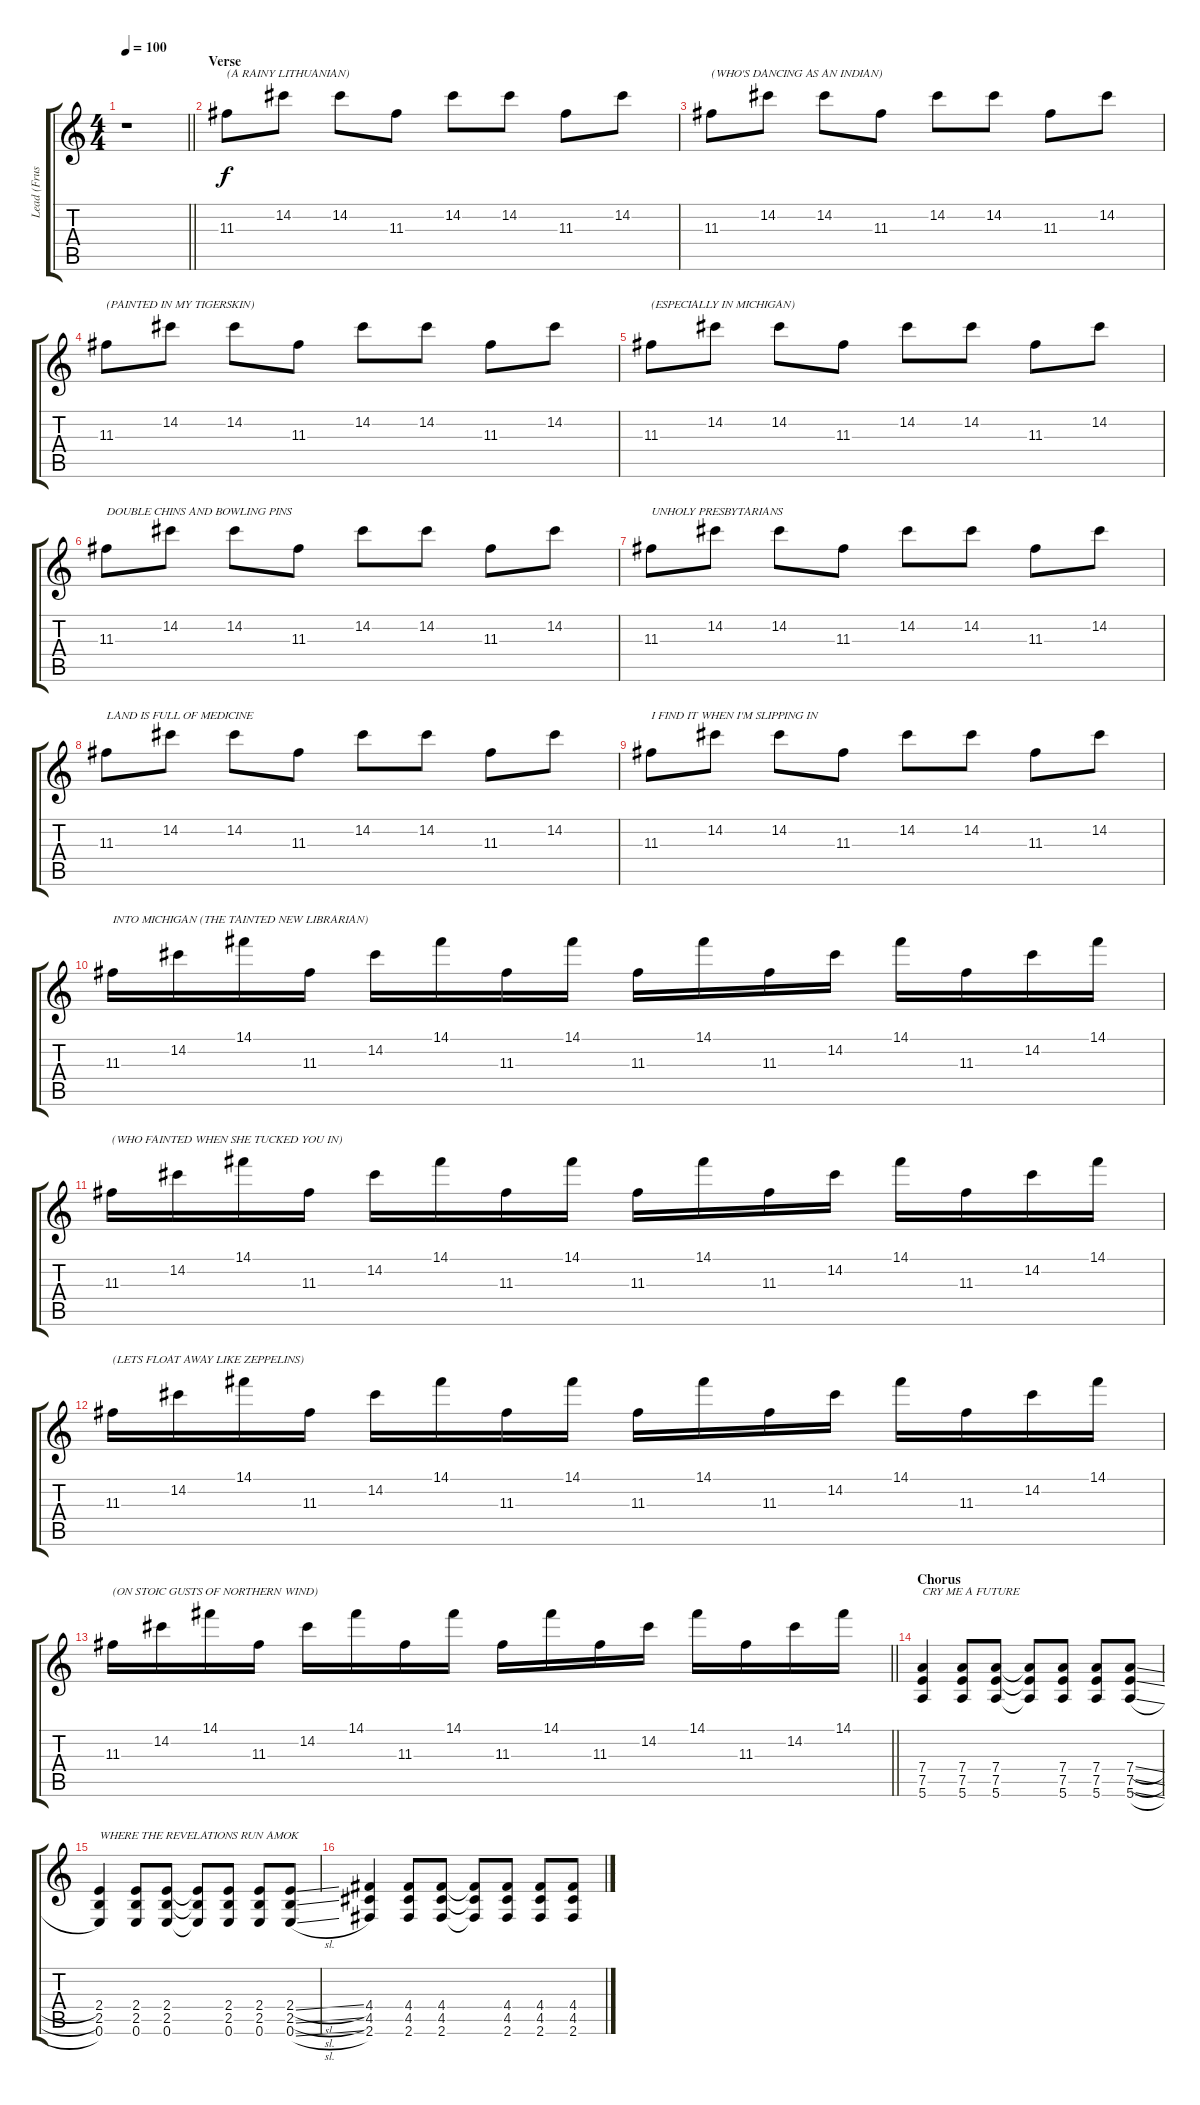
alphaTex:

\track ("Lead (Fruscante)" "Lead (Frus") {instrument distortionguitar}
\staff {score tabs}
\tuning (E4 B3 G3 D3 A2 E2) {hide}
\ts (4 4)
\tempo 100
\clef g2
\barLineRight lightlight
\ks c
r.1{dy f} |
\section ("" "Verse")
11.3.8{txt "(A RAINY LITHUANIAN)"} 14.2.8 14.2.8 11.3.8 14.2.8 14.2.8 11.3.8 14.2.8 |
11.3.8{txt "(WHO'S DANCING AS AN INDIAN)"} 14.2.8 14.2.8 11.3.8 14.2.8 14.2.8 11.3.8 14.2.8 |
11.3.8{txt "(PAINTED IN MY TIGERSKIN)"} 14.2.8 14.2.8 11.3.8 14.2.8 14.2.8 11.3.8 14.2.8 |
11.3.8{txt "(ESPECIALLY IN MICHIGAN)"} 14.2.8 14.2.8 11.3.8 14.2.8 14.2.8 11.3.8 14.2.8 |
11.3.8{txt "DOUBLE CHINS AND BOWLING PINS"} 14.2.8 14.2.8 11.3.8 14.2.8 14.2.8 11.3.8 14.2.8 |
11.3.8{txt "UNHOLY PRESBYTARIANS"} 14.2.8 14.2.8 11.3.8 14.2.8 14.2.8 11.3.8 14.2.8 |
11.3.8{txt "LAND IS FULL OF MEDICINE"} 14.2.8 14.2.8 11.3.8 14.2.8 14.2.8 11.3.8 14.2.8 |
11.3.8{txt "I FIND IT WHEN I'M SLIPPING IN"} 14.2.8 14.2.8 11.3.8 14.2.8 14.2.8 11.3.8 14.2.8 |
11.3.16{txt "INTO MICHIGAN (THE TAINTED NEW LIBRARIAN) "} 14.2.16 14.1.16 11.3.16 14.2.16 14.1.16 11.3.16 14.1.16 11.3.16 14.1.16 11.3.16 14.2.16 14.1.16 11.3.16 14.2.16 14.1.16 |
11.3.16{txt "(WHO FAINTED WHEN SHE TUCKED YOU IN)"} 14.2.16 14.1.16 11.3.16 14.2.16 14.1.16 11.3.16 14.1.16 11.3.16 14.1.16 11.3.16 14.2.16 14.1.16 11.3.16 14.2.16 14.1.16 |
11.3.16{txt "(LETS FLOAT AWAY LIKE ZEPPELINS)"} 14.2.16 14.1.16 11.3.16 14.2.16 14.1.16 11.3.16 14.1.16 11.3.16 14.1.16 11.3.16 14.2.16 14.1.16 11.3.16 14.2.16 14.1.16 |
\barLineRight lightlight
11.3.16{txt "(ON STOIC GUSTS OF NORTHERN WIND)"} 14.2.16 14.1.16 11.3.16 14.2.16 14.1.16 11.3.16 14.1.16 11.3.16 14.1.16 11.3.16 14.2.16 14.1.16 11.3.16 14.2.16 14.1.16 |
\section ("" "Chorus")
(7.4 7.5 5.6).4{txt "CRY ME A FUTURE"} (7.4 7.5 5.6).8 (7.4 7.5 5.6).8 (7.4{t} 7.5{t} 5.6{t}).8 (7.4 7.5 5.6).8 (7.4 7.5 5.6).8 (7.4{sl} 7.5{sl} 5.6{sl}).8 |
(2.4 2.5 0.6).4{txt "WHERE THE REVELATIONS RUN AMOK"} (2.4 2.5 0.6).8 (2.4 2.5 0.6).8 (2.4{t} 2.5{t} 0.6{t}).8 (2.4 2.5 0.6).8 (2.4 2.5 0.6).8 (2.4{sl} 2.5{sl} 0.6{sl}).8 |
(4.4 4.5 2.6).4 (4.4 4.5 2.6).8 (4.4 4.5 2.6).8 (4.4{t} 4.5{t} 2.6{t}).8 (4.4 4.5 2.6).8 (4.4 4.5 2.6).8 (4.4{sl} 4.5{sl} 2.6{sl}).8
